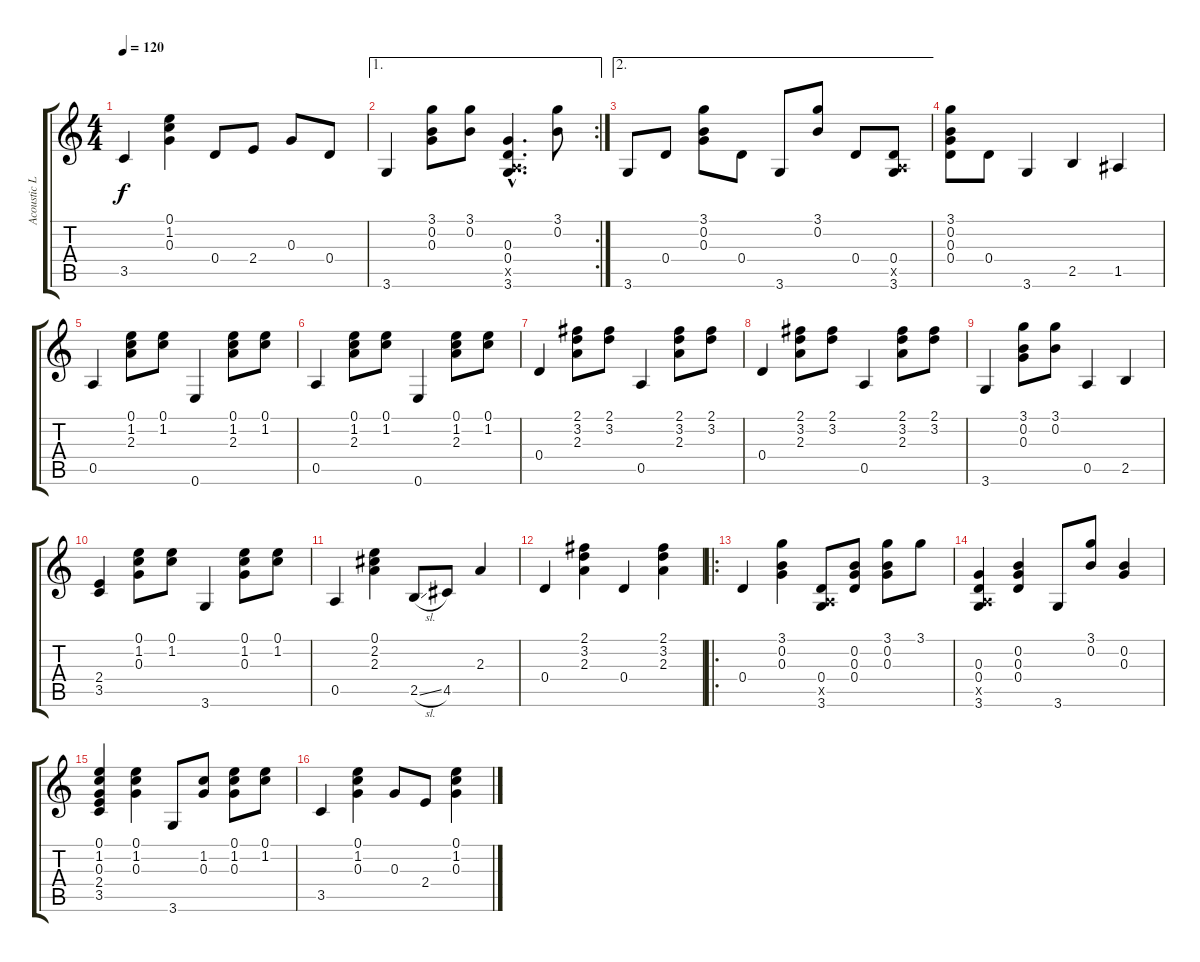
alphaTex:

\track ("Acoustic Lead" "Acoustic L") {instrument acousticguitarsteel}
\staff {score tabs}
\tuning (E4 B3 G3 D3 A2 E2) {hide}
\ts (4 4)
\tempo 120
\clef g2
\ks c
3.5.4{dy f} (0.1 1.2 0.3).4 0.4.8 2.4.8 0.3.8 0.4.8 |
\ae 1
\rc 2
3.6.4 (3.1 0.2 0.3).8 (3.1 0.2).8 (0.3{hac} 0.4{hac} 0.5{hac x} 3.6{hac}).4{d} (3.1 0.2).8 |
\ae 2
3.6.8 0.4.8 (3.1 0.2 0.3).8 0.4.8 3.6.8 (3.1 0.2).8 0.4.8 (0.4 0.5{x} 3.6).8 |
(3.1 0.2 0.3 0.4).8 0.4.8 3.6.4 2.5.4 1.5.4 |
0.5.4 (0.1 1.2 2.3).8 (0.1 1.2).8 0.6.4 (0.1 1.2 2.3).8 (0.1 1.2).8 |
0.5.4 (0.1 1.2 2.3).8 (0.1 1.2).8 0.6.4 (0.1 1.2 2.3).8 (0.1 1.2).8 |
0.4.4 (2.1 3.2 2.3).8 (2.1 3.2).8 0.5.4 (2.1 3.2 2.3).8 (2.1 3.2).8 |
0.4.4 (2.1 3.2 2.3).8 (2.1 3.2).8 0.5.4 (2.1 3.2 2.3).8 (2.1 3.2).8 |
3.6.4 (3.1 0.2 0.3).8 (3.1 0.2).8 0.5.4 2.5.4 |
(2.4 3.5).4 (0.1 1.2 0.3).8 (0.1 1.2).8 3.6.4 (0.1 1.2 0.3).8 (0.1 1.2).8 |
0.5.4 (0.1 2.2 2.3).4 2.5{sl}.8 4.5.8 2.3.4 |
0.4.4 (2.1 3.2 2.3).4 0.4.4 (2.1 3.2 2.3).4 |
\ro
0.4.4 (3.1 0.2 0.3).4 (0.4 0.5{x} 3.6).8 (0.2 0.3 0.4).8 (3.1 0.2 0.3).8 3.1.8 |
(0.3 0.4 0.5{x} 3.6).4 (0.2 0.3 0.4).4 3.6.8 (3.1 0.2).8 (0.2 0.3).4 |
(0.1 1.2 0.3 2.4 3.5).4 (0.1 1.2 0.3).4 3.6.8 (1.2 0.3).8 (0.1 1.2 0.3).8 (0.1 1.2).8 |
3.5.4 (0.1 1.2 0.3).4 0.3.8 2.4.8 (0.1 1.2 0.3).4
